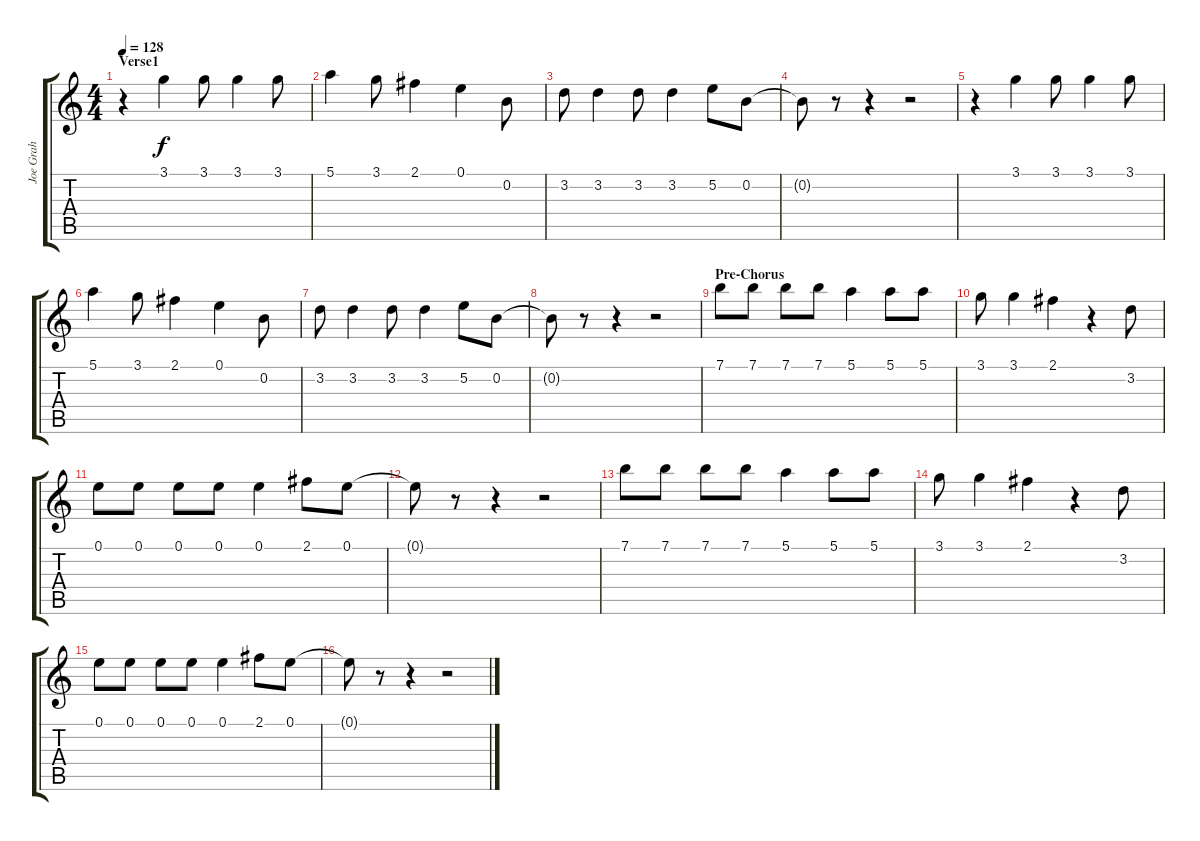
\track ("Joe Grah" "Joe Grah") {instrument contrabass}
\staff {score tabs}
\tuning (E4 B3 G3 D3 A2 D2) {hide}
\ts (4 4)
\section ("" "Verse1")
\tempo 128
\clef g2
\ks c
r.4{dy f} 3.1.4 3.1.8 3.1.4 3.1.8 |
5.1.4 3.1.8 2.1.4 0.1.4 0.2.8 |
3.2.8 3.2.4 3.2.8 3.2.4 5.2.8 0.2.8 |
0.2{t}.8 r.8 r.4 r.2 |
r.4 3.1.4 3.1.8 3.1.4 3.1.8 |
5.1.4 3.1.8 2.1.4 0.1.4 0.2.8 |
3.2.8 3.2.4 3.2.8 3.2.4 5.2.8 0.2.8 |
0.2{t}.8 r.8 r.4 r.2 |
\section ("" "Pre-Chorus")
7.1.8 7.1.8 7.1.8 7.1.8 5.1.4 5.1.8 5.1.8 |
3.1.8 3.1.4 2.1.4 r.4 3.2.8 |
0.1.8 0.1.8 0.1.8 0.1.8 0.1.4 2.1.8 0.1.8 |
0.1{t}.8 r.8 r.4 r.2 |
7.1.8 7.1.8 7.1.8 7.1.8 5.1.4 5.1.8 5.1.8 |
3.1.8 3.1.4 2.1.4 r.4 3.2.8 |
0.1.8 0.1.8 0.1.8 0.1.8 0.1.4 2.1.8 0.1.8 |
0.1{t}.8 r.8 r.4 r.2
